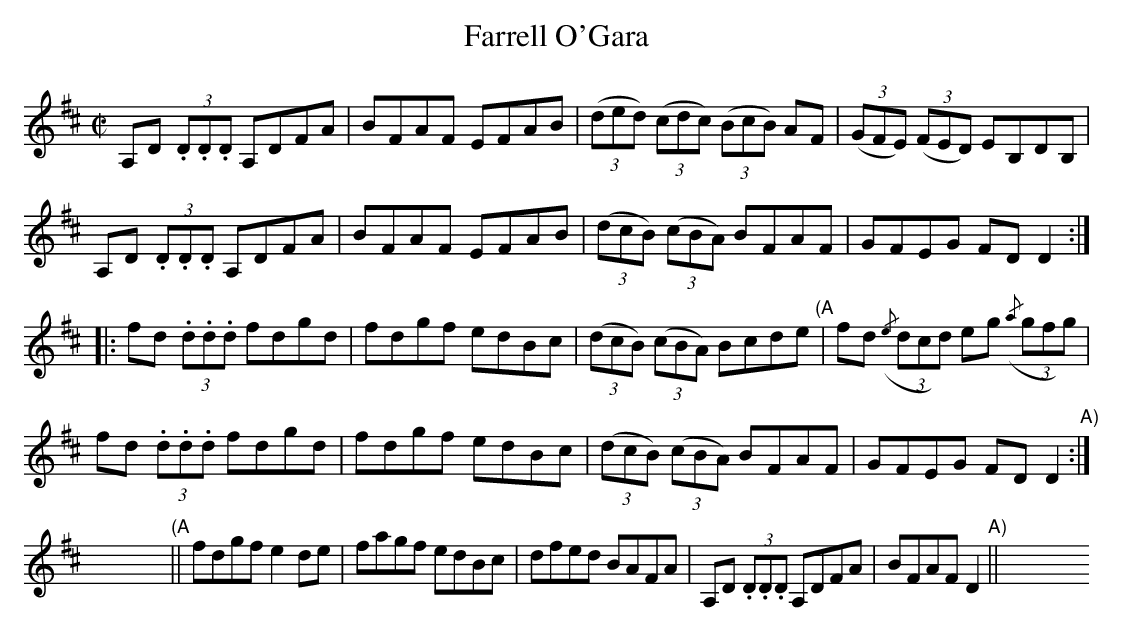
X:1
U: ~ = !turn!
T:Farrell O'Gara
L:1/8
M:C|
K:D
A,D (3.D.D.D A,DFA | BFAF EFAB | ((3ded) ((3cdc) ((3BcB) AF | ((3GFE) ((3FED) EB,DB, |
A,D (3.D.D.D A,DFA | BFAF EFAB | ((3dcB) ((3cBA) BFAF | GFEG FD D2 ::
fd (3.d.d.d fdgd | fdgf edBc | ((3dcB) ((3cBA) Bcde "(A"| fd ((3{/e}dcd) eg ((3{/a}gfg) |
fd (3.d.d.d fdgd | fdgf edBc | ((3dcB) ((3cBA) BFAF | GFEG FD D2 "A)":|]
xxxx "(A"|| fdgf e2 de | fagf edBc | dfed BAFA | A,D (3.D.D.D A,DFA | BFAF D2 "A)"||xxxx [|]
